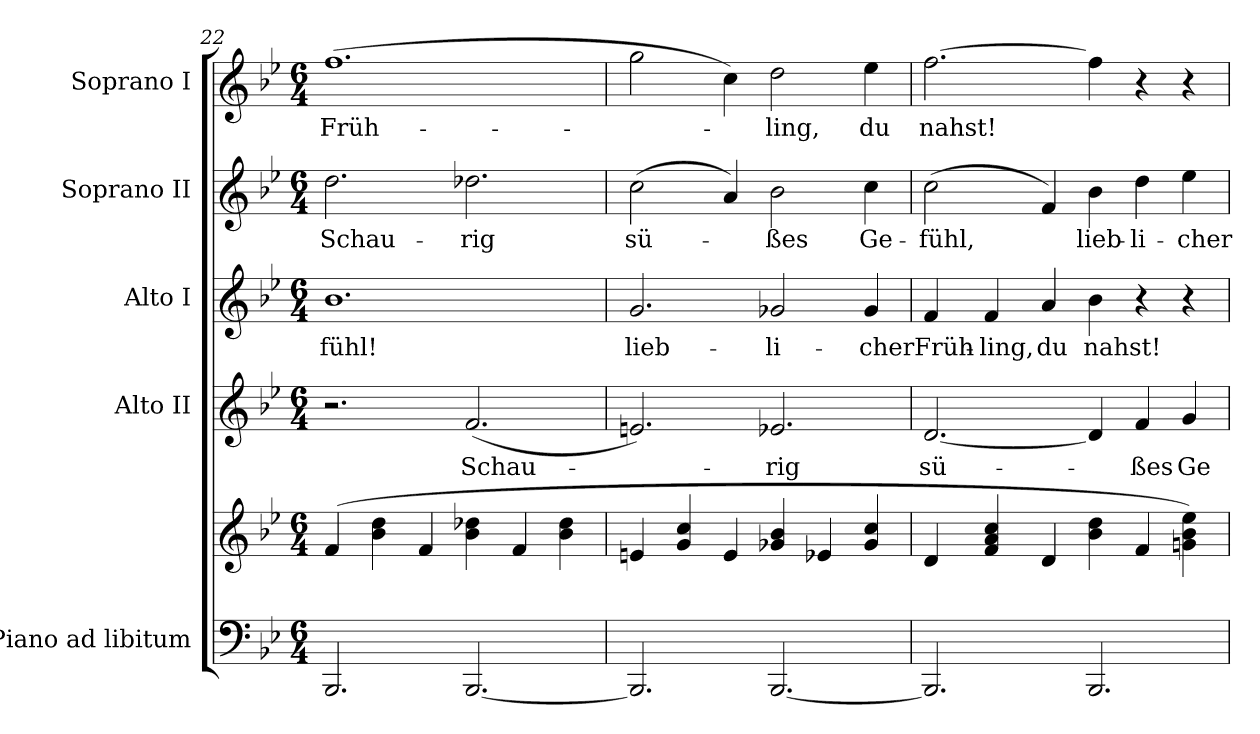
**kern	**kern	**kern	**text	**kern	**text	**kern	**text	**kern	**text
*part5	*part5	*part4	*part4	*part3	*part3	*part2	*part2	*part1	*part1
*staff6	*staff5	*staff4	*staff4	*staff3	*staff3	*staff2	*staff2	*staff1	*staff1
*I"Piano ad libitum	*	*I"Alto II	*	*I"Alto I	*	*I"Soprano II	*	*I"Soprano I	*
*I'Pno	*	*	*	*	*	*I'Pno	*	*I'Pno	*
!!LO:PB:g=z
*clefF4	*clefG2	*clefG2	*	*clefG2	*	*clefG2	*	*clefG2	*
*k[b-e-]	*k[b-e-]	*k[b-e-]	*	*k[b-e-]	*	*k[b-e-]	*	*k[b-e-]	*
*B-:	*B-:	*B-:	*	*B-:	*	*B-:	*	*B-:	*
*M6/4	*M6/4	*M6/4	*	*M6/4	*	*M6/4	*	*M6/4	*
=22	=22	=22	=22	=22	=22	=22	=22	=22	=22
!	!	!	!	!	!LO:LY:b	!	!LO:LY:b	!	!LO:LY:b
2.BBB-/	(>4f/	2.r	.	1.b-	-fühl!	2.dd\	Schau-	(>1.ff	Früh-
.	4b-\ 4dd\	.	.	.	.	.	.	.	.
.	4f/	.	.	.	.	.	.	.	.
!	!	!	!LO:LY:b	!	!	!	!LO:LY:b	!	!
[2.BBB-/	4b-\ 4dd-X\	(<2.f/	Schau-	.	.	2.dd-X\	-rig	.	.
.	4f/	.	.	.	.	.	.	.	.
.	4b-\ 4dd-\	.	.	.	.	.	.	.	.
!!LO:PB:g=z
=23	=23	=23	=23	=23	=23	=23	=23	=23	=23
!	!	!	!LO:LY:b	!	!LO:LY:b	!	!LO:LY:b	!	!LO:LY:b
2.BBB-/]	4en/	2.en/)	-­-	2.g/	lieb-	(>2cc\	sü-	2gg\	-­-
.	4g/ 4cc/	.	.	.	.	.	.	.	.
.	4e/	.	.	.	.	4a/)	.	4cc\)	.
!	!	!	!LO:LY:b	!	!LO:LY:b	!	!LO:LY:b	!	!LO:LY:b
[2.BBB-/	4g-X/ 4b-/	2.e-X/	-rig	2g-X/	-li-	2b-\	-ßes	2dd\	-ling,
.	4e-X/	.	.	.	.	.	.	.	.
!	!	!	!	!	!LO:LY:b	!	!LO:LY:b	!	!LO:LY:b
.	4g-/ 4cc/	.	.	4g-/	-cher	4cc\	Ge-	4ee-\	du
=24	=24	=24	=24	=24	=24	=24	=24	=24	=24
!	!	!	!LO:LY:b	!	!LO:LY:b	!	!LO:LY:b	!	!LO:LY:b
2.BBB-/]	4d/	[2.d/	sü-	4f/	Früh-	(>2cc\	-fühl,	[2.ff\	nahst!
!	!	!	!	!	!LO:LY:b	!	!	!	!
.	4f/ 4a/ 4cc/	.	.	4f/	-ling,	.	.	.	.
!	!	!	!	!	!LO:LY:b	!	!	!	!
.	4d/	.	.	4a/	du	4f/)	.	.	.
!	!	!	!	!	!LO:LY:b	!	!LO:LY:b	!	!
2.BBB-/	4b-\ 4dd\	4d/]	.	4b-\	nahst!	4b-\	lieb-	4ff\]	.
!	!	!	!LO:LY:b	!	!	!	!LO:LY:b	!	!
.	4f/	4f/	-ßes	4r	.	4dd\	-li-	4r	.
!	!	!	!LO:LY:b	!	!	!	!LO:LY:b	!	!
.	4gn\ 4b-\ 4ee-\)	4g/	Ge-	4r	.	4ee-\	-cher	4r	.
=	=	=	=	=	=	=	=	=	=
*-	*-	*-	*-	*-	*-	*-	*-	*-	*-
